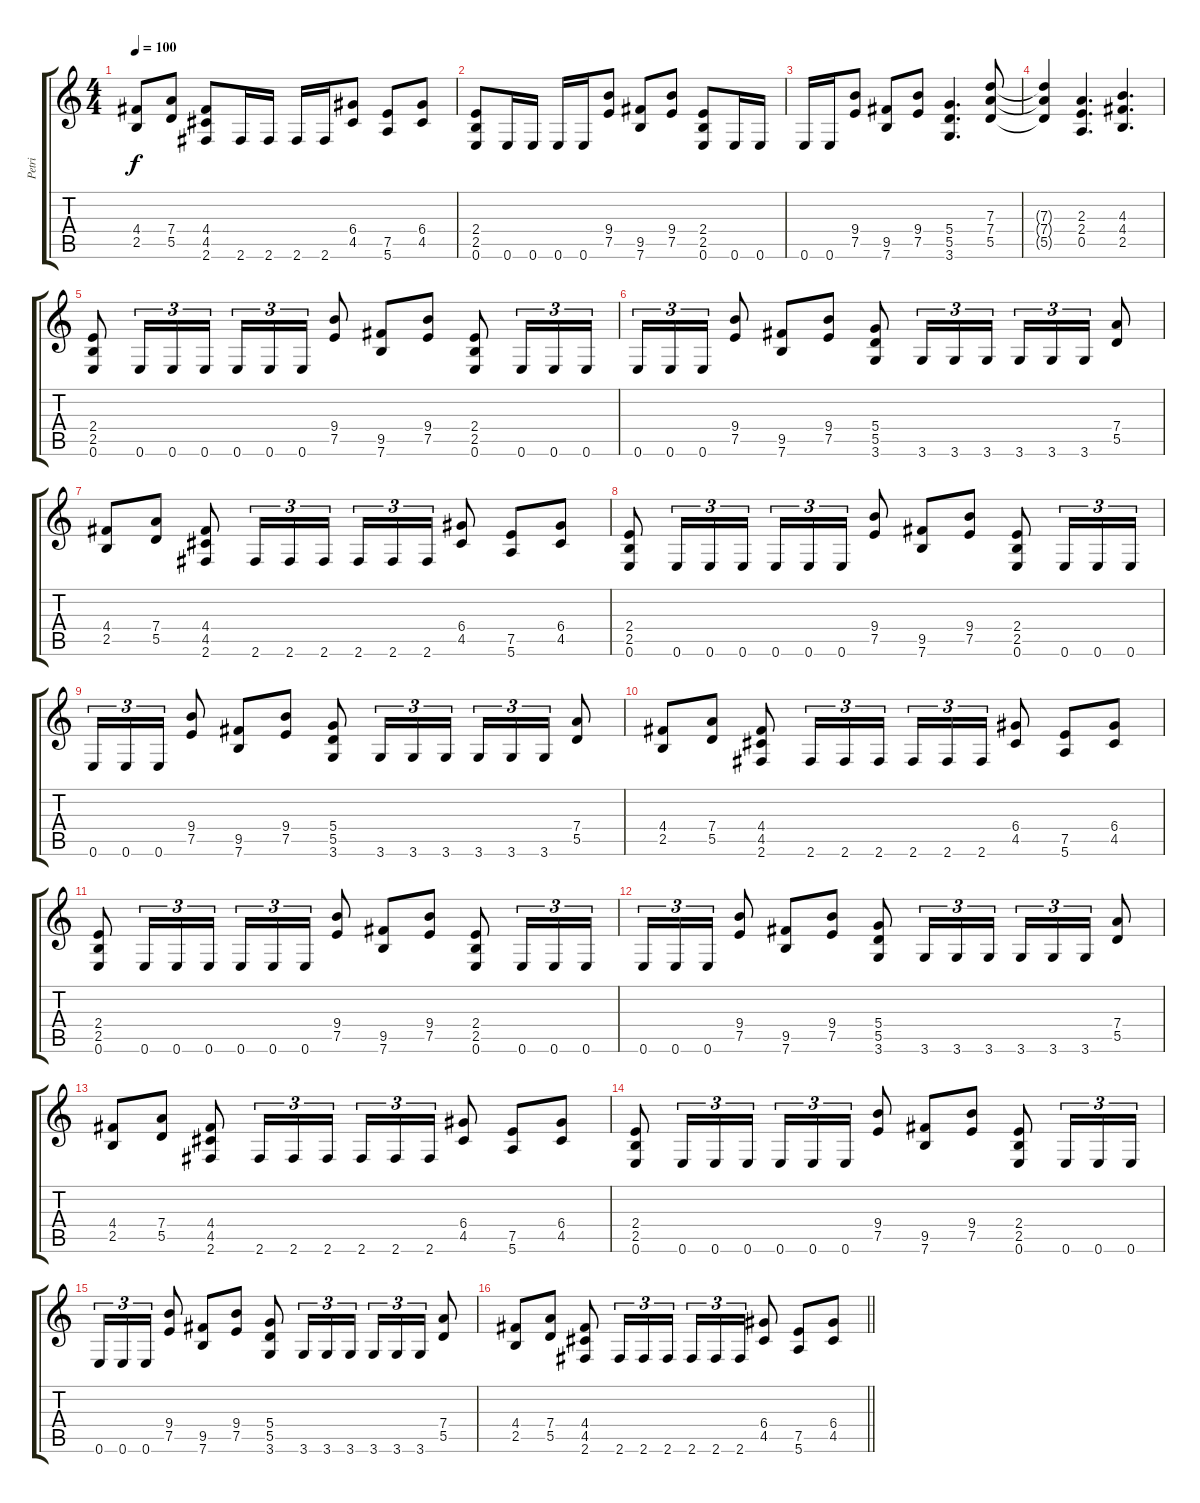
\track ("Petri" "Petri") {instrument distortionguitar}
\staff {score tabs}
\tuning (E4 B3 G3 D3 A2 E2) {hide}
\ts (4 4)
\tempo 100
\clef g2
\ks c
(4.4 2.5).8{dy f} (7.4 5.5).8 (4.4 4.5 2.6).8 2.6.16 2.6.16 2.6.16 2.6.16 (6.4 4.5).8 (7.5 5.6).8 (6.4 4.5).8 |
(2.4 2.5 0.6).8 0.6.16 0.6.16 0.6.16 0.6.16 (9.4 7.5).8 (9.5 7.6).8 (9.4 7.5).8 (2.4 2.5 0.6).8 0.6.16 0.6.16 |
0.6.16 0.6.16 (9.4 7.5).8 (9.5 7.6).8 (9.4 7.5).8 (5.4 5.5 3.6).4{d} (7.3 7.4 5.5).8 |
(7.3{t} 7.4{t} 5.5{t}).4 (2.3 2.4 0.5).4{d} (4.3 4.4 2.5).4{d} |
(2.4 2.5 0.6).8 0.6.16{tu (3 2)} 0.6.16{tu (3 2)} 0.6.16{tu (3 2)} 0.6.16{tu (3 2)} 0.6.16{tu (3 2)} 0.6.16{tu (3 2)} (9.4 7.5).8 (9.5 7.6).8 (9.4 7.5).8 (2.4 2.5 0.6).8 0.6.16{tu (3 2)} 0.6.16{tu (3 2)} 0.6.16{tu (3 2)} |
0.6.16{tu (3 2)} 0.6.16{tu (3 2)} 0.6.16{tu (3 2)} (9.4 7.5).8 (9.5 7.6).8 (9.4 7.5).8 (5.4 5.5 3.6).8 3.6.16{tu (3 2)} 3.6.16{tu (3 2)} 3.6.16{tu (3 2)} 3.6.16{tu (3 2)} 3.6.16{tu (3 2)} 3.6.16{tu (3 2)} (7.4 5.5).8 |
(4.4 2.5).8 (7.4 5.5).8 (4.4 4.5 2.6).8 2.6.16{tu (3 2)} 2.6.16{tu (3 2)} 2.6.16{tu (3 2)} 2.6.16{tu (3 2)} 2.6.16{tu (3 2)} 2.6.16{tu (3 2)} (6.4 4.5).8 (7.5 5.6).8 (6.4 4.5).8 |
(2.4 2.5 0.6).8 0.6.16{tu (3 2)} 0.6.16{tu (3 2)} 0.6.16{tu (3 2)} 0.6.16{tu (3 2)} 0.6.16{tu (3 2)} 0.6.16{tu (3 2)} (9.4 7.5).8 (9.5 7.6).8 (9.4 7.5).8 (2.4 2.5 0.6).8 0.6.16{tu (3 2)} 0.6.16{tu (3 2)} 0.6.16{tu (3 2)} |
0.6.16{tu (3 2)} 0.6.16{tu (3 2)} 0.6.16{tu (3 2)} (9.4 7.5).8 (9.5 7.6).8 (9.4 7.5).8 (5.4 5.5 3.6).8 3.6.16{tu (3 2)} 3.6.16{tu (3 2)} 3.6.16{tu (3 2)} 3.6.16{tu (3 2)} 3.6.16{tu (3 2)} 3.6.16{tu (3 2)} (7.4 5.5).8 |
(4.4 2.5).8 (7.4 5.5).8 (4.4 4.5 2.6).8 2.6.16{tu (3 2)} 2.6.16{tu (3 2)} 2.6.16{tu (3 2)} 2.6.16{tu (3 2)} 2.6.16{tu (3 2)} 2.6.16{tu (3 2)} (6.4 4.5).8 (7.5 5.6).8 (6.4 4.5).8 |
(2.4 2.5 0.6).8 0.6.16{tu (3 2)} 0.6.16{tu (3 2)} 0.6.16{tu (3 2)} 0.6.16{tu (3 2)} 0.6.16{tu (3 2)} 0.6.16{tu (3 2)} (9.4 7.5).8 (9.5 7.6).8 (9.4 7.5).8 (2.4 2.5 0.6).8 0.6.16{tu (3 2)} 0.6.16{tu (3 2)} 0.6.16{tu (3 2)} |
0.6.16{tu (3 2)} 0.6.16{tu (3 2)} 0.6.16{tu (3 2)} (9.4 7.5).8 (9.5 7.6).8 (9.4 7.5).8 (5.4 5.5 3.6).8 3.6.16{tu (3 2)} 3.6.16{tu (3 2)} 3.6.16{tu (3 2)} 3.6.16{tu (3 2)} 3.6.16{tu (3 2)} 3.6.16{tu (3 2)} (7.4 5.5).8 |
(4.4 2.5).8 (7.4 5.5).8 (4.4 4.5 2.6).8 2.6.16{tu (3 2)} 2.6.16{tu (3 2)} 2.6.16{tu (3 2)} 2.6.16{tu (3 2)} 2.6.16{tu (3 2)} 2.6.16{tu (3 2)} (6.4 4.5).8 (7.5 5.6).8 (6.4 4.5).8 |
(2.4 2.5 0.6).8 0.6.16{tu (3 2)} 0.6.16{tu (3 2)} 0.6.16{tu (3 2)} 0.6.16{tu (3 2)} 0.6.16{tu (3 2)} 0.6.16{tu (3 2)} (9.4 7.5).8 (9.5 7.6).8 (9.4 7.5).8 (2.4 2.5 0.6).8 0.6.16{tu (3 2)} 0.6.16{tu (3 2)} 0.6.16{tu (3 2)} |
0.6.16{tu (3 2)} 0.6.16{tu (3 2)} 0.6.16{tu (3 2)} (9.4 7.5).8 (9.5 7.6).8 (9.4 7.5).8 (5.4 5.5 3.6).8 3.6.16{tu (3 2)} 3.6.16{tu (3 2)} 3.6.16{tu (3 2)} 3.6.16{tu (3 2)} 3.6.16{tu (3 2)} 3.6.16{tu (3 2)} (7.4 5.5).8 |
\barLineRight lightlight
(4.4 2.5).8 (7.4 5.5).8 (4.4 4.5 2.6).8 2.6.16{tu (3 2)} 2.6.16{tu (3 2)} 2.6.16{tu (3 2)} 2.6.16{tu (3 2)} 2.6.16{tu (3 2)} 2.6.16{tu (3 2)} (6.4 4.5).8 (7.5 5.6).8 (6.4 4.5).8
